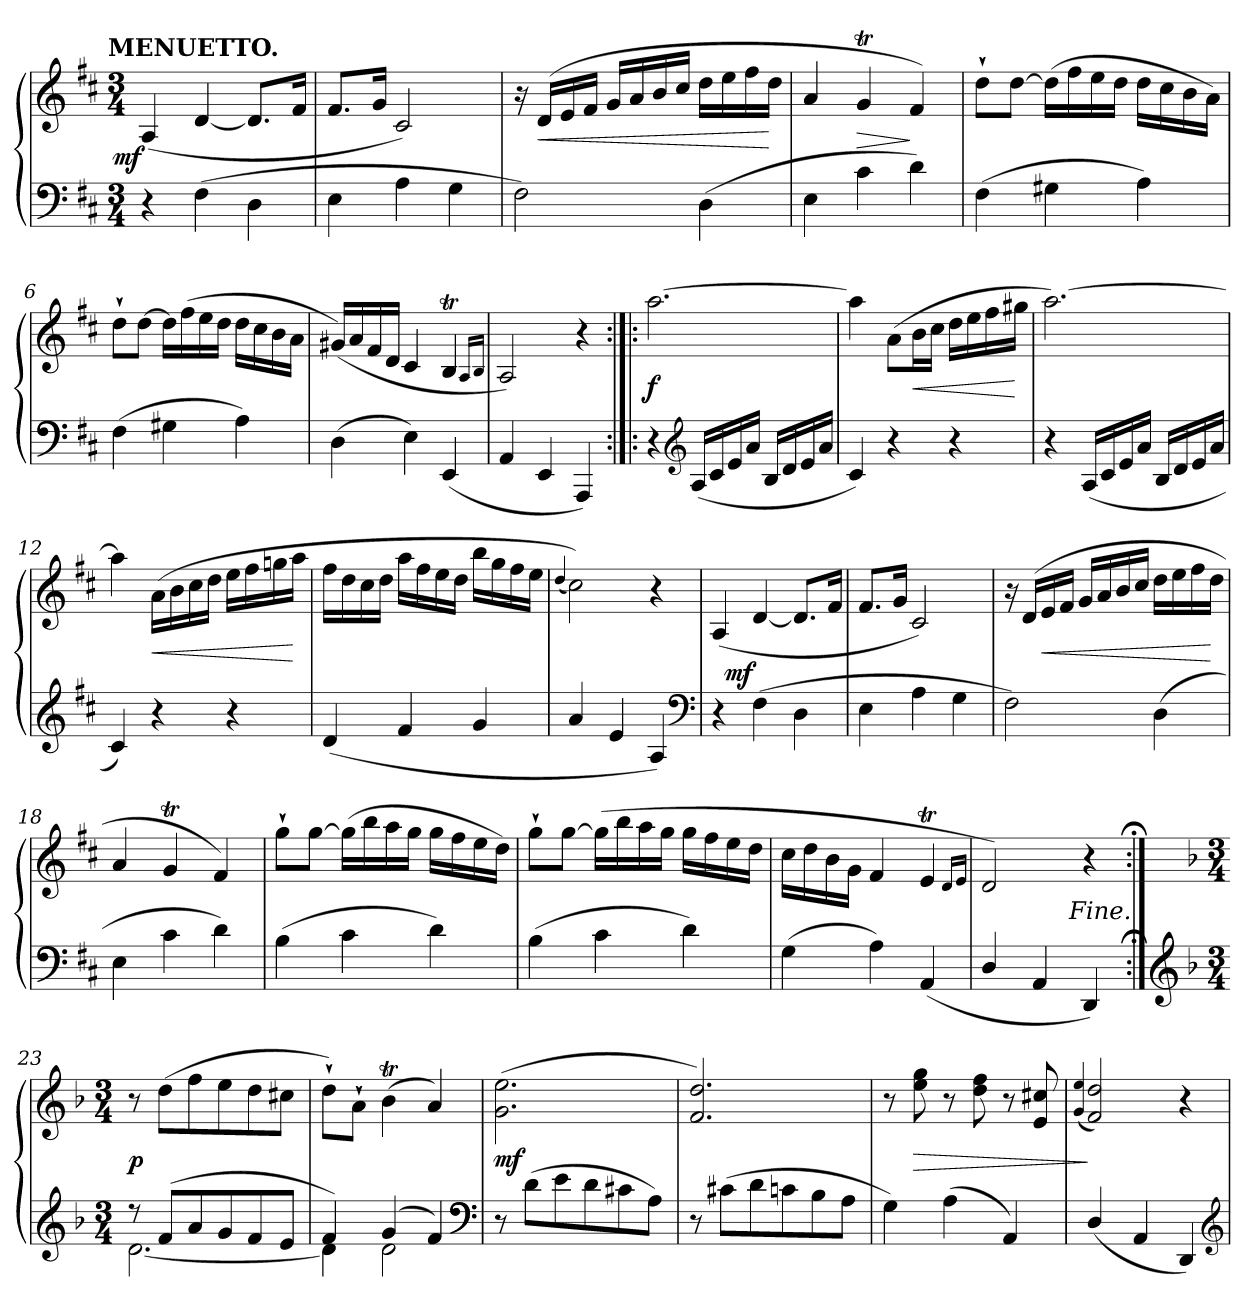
**kern	**kern	**dynam
*part1	*part1	*part1
*staff2	*staff1	*staff1/2
*clefF4	*clefG2	*
*k[f#c#]	*k[f#c#]	*
*D:	*D:	*
!!LO:TX:omd:t=MENUETTO.
*M3/4	*M3/4	*
*MM110	*MM110	*
=1	=1	=1
!	!	!LO:DY:rj
4r	(4A	mf
(4F#	[4d	.
4D	8.dL]	.
.	16f#Jk	.
=2	=2	=2
4E	8.f#L	.
.	16gJk	.
4A	2c#)	.
4G	.	.
=3	=3	=3
2F#)	16r	.
.	(16dLL	<
.	16e	.
.	16f#JJ	.
.	16gLL	.
.	16a	.
.	16b	.
.	16cc#JJ	.
(4D	16ddLL	.
.	16ee	.
.	16ff#	.
.	16ddJJ	[
=4	=4	=4
4E	4a	.
4c#	4gT	>
4d)	4f#)	]
=5	=5	=5
(4F#	8dd`L	.
.	[8ddJ	.
4G#X	(16ddLL]	.
.	16ff#	.
.	16ee	.
.	16ddJJ	.
4A)	16ddLL	.
.	16cc#	.
.	16b	.
.	16aJJ)	.
!!LO:LB:g=z
=6	=6	=6
(4F#	8dd`L	.
.	[8ddJ	.
4G#X	16ddLL]	.
.	(16ff#	.
.	16ee	.
.	16ddJJ	.
4A)	16ddLL	.
.	16cc#	.
.	16b	.
.	16aJJ	.
=7	=7	=7
(4D	(16g#XLL)	.
.	16a	.
.	16f#	.
.	16dJJ	.
4E)	4c#	.
(4EE	4BT	.
.	16qALL	.
.	16qBJJ	.
=8	=8	=8
4AA	2A)	.
4EE	.	.
4AAA)	4r	.
=9:|!|:	=9:|!|:	=9:|!|:
4r	[2.aa	f
*clefG2	*	*
(16ALL	.	.
16c#	.	.
16e	.	.
16aJJ	.	.
16BLL	.	.
16d	.	.
16e	.	.
16aJJ	.	.
=10	=10	=10
4c#)	4aa]	.
4r	(8aL	.
.	16bL	<
.	16cc#JJ	.
4r	16ddLL	.
.	16ee	.
.	16ff#	.
.	16gg#XJJ	[
!!LO:LB:g=z
=11	=11	=11
4r	[2.aa)	.
(16ALL	.	.
16c#	.	.
16e	.	.
16aJJ	.	.
16BLL	.	.
16d	.	.
16e	.	.
16aJJ	.	.
=12	=12	=12
4c#)	4aa]	.
4r	(16aLL	<
.	16b	.
.	16cc#	.
.	16ddJJ	.
4r	16eeLL	.
.	16ff#	.
.	16ggn	.
.	16aaJJ	[
=13	=13	=13
(4d	16ff#LL	.
.	16dd	.
.	16cc#	.
.	16ddJJ	.
4f#	16aaLL	.
.	16ff#	.
.	16ee	.
.	16ddJJ	.
4g	16bbLL	.
.	16gg	.
.	16ff#	.
.	16eeJJ	.
=14	=14	=14
.	(4qqdd	.
4a	2cc#))	.
4e	.	.
4A)	4r	.
*clefF4	*	*
=15	=15	=15
4r	(4A	.
!	!	!LO:DY:a=2:rj
(4F#	[4d	mf
4D	8.dL]	.
.	16f#Jk	.
=16	=16	=16
4E	8.f#L	.
.	16gJk	.
4A	2c#)	.
4G	.	.
!!LO:LB:g=z
=17	=17	=17
2F#)	16r	.
.	(16dLL	.
.	16e	<
.	16f#JJ	.
.	16gLL	.
.	16a	.
.	16b	.
.	16cc#JJ	.
(4D	16ddLL	.
.	16ee	.
.	16ff#	.
.	16ddJJ	[
=18	=18	=18
4E	4a	.
4c#	4gT	.
4d)	4f#)	.
=19	=19	=19
(4B	8gg`L	.
.	[8ggJ	.
4c#	(16ggLL]	.
.	16bb	.
.	16aa	.
.	16ggJJ	.
4d)	16ggLL	.
.	16ff#	.
.	16ee	.
.	16ddJJ)	.
=20	=20	=20
(4B	8gg`L	.
.	[8ggJ	.
4c#	(16ggLL]	.
.	16bb	.
.	16aa	.
.	16ggJJ	.
4d)	16ggLL	.
.	16ff#	.
.	16ee	.
.	16ddJJ	.
=21	=21	=21
(4G	16cc#LL	.
.	16dd	.
.	16b	.
.	16gJJ	.
4A)	4f#	.
(4AA	4eT	.
.	16qdLL	.
.	16qeJJ	.
=22	=22	=22
4D/	2d)	.
4AA	.	.
4DD)	4r	.
!	!LO:TX:c:i:rj:t=Fine.	!
!!LO:LB:g=z
=23:|!;	=23:|!;	=23:|!;
*clefG2	*	*
*k[b-]	*k[b-]	*
*M3/4	*M3/4	*
*^	*	*
8r	[2.d	8r	p
(8fL	.	(8ddL	.
8a	.	8ff	.
8g	.	8ee	.
8f	.	8dd	.
8eJ	.	8cc#XJ	.
=24	=24	=24	=24
4f)	4d]	8dd`L)	.
.	.	8a`J	.
(4g	2d	(4b-T	.
4f)	.	4a)	.
*v	*v	*	*
*clefF4	*	*
=25	=25	=25
8r	(2.g 2.ee	mf
(8dL	.	.
8e	.	.
8d	.	.
8c#X	.	.
8AJ)	.	.
=26	=26	=26
8r	2.f 2.dd)	.
(8c#XL	.	.
8d	.	.
8cn	.	.
8B-	.	.
8AJ	.	.
=27	=27	=27
4G)	8r	.
.	8ee 8gg	>
(4A	8r	.
.	8dd 8ff	.
4AA)	8r	.
.	8e 8cc#X	.
=28	=28	=28
.	(4qqg/ 4qqee/	.
(4D/	2f 2dd)	]
4AA	.	.
4DD)	4r	.
*clefG2	*	*
=	=	=
*-	*-	*-
